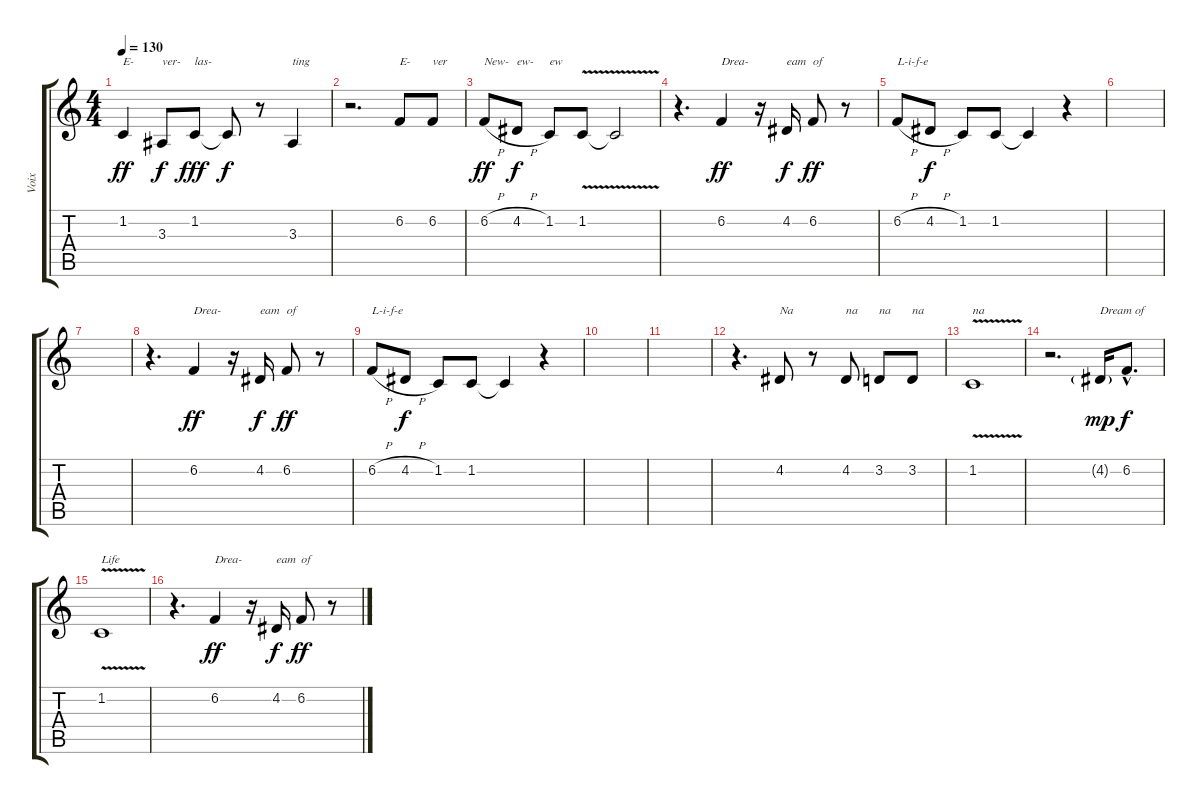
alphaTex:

\track ("Voix" "Voix") {instrument clarinet}
\staff {score tabs}
\tuning (E4 B3 G3 D3 A2 E2) {hide}
\ts (4 4)
\tempo 130
\clef g2
\ks c
1.2.4{txt "E-" dy ff} 3.3.8{txt "ver-" dy f} 1.2.8{txt "las-" dy fff} 1.2{t}.8{dy f} r.8 3.3.4{txt "ting"} |
r.2{d} 6.2.8{txt "E-"} 6.2.8{txt "ver"} |
6.2{h}.8{txt "New-" dy ff} 4.2{h}.8{txt "ew-" dy f} 1.2.8{txt "ew"} 1.2{v}.8 1.2{t}.2 |
r.4{d} 6.2.4{txt "Drea-" dy ff} r.16 4.2.16{txt "eam " dy f} 6.2.8{txt "of" dy ff} r.8 |
6.2{h}.8{txt "L-i-f-e"} 4.2{h}.8{dy f} 1.2.8 1.2.8 1.2{t}.4 r.4 |
|
|
r.4{d} 6.2.4{txt "Drea-" dy ff} r.16 4.2.16{txt "eam " dy f} 6.2.8{txt "of" dy ff} r.8 |
6.2{h}.8{txt "L-i-f-e"} 4.2{h}.8{dy f} 1.2.8 1.2.8 1.2{t}.4 r.4 |
|
|
r.4{d} 4.2.8{txt "Na"} r.8 4.2.8{txt "na"} 3.2.8{txt "na"} 3.2.8{txt "na"} |
1.2{v}.1{txt "na"} |
r.2{d} 4.2{g}.16{txt "Dream of" dy mp} 6.2{hac}.8{d dy f} |
1.2{v}.1{txt "Life"} |
r.4{d} 6.2.4{txt "Drea-" dy ff} r.16 4.2.16{txt "eam " dy f} 6.2.8{txt "of" dy ff} r.8
